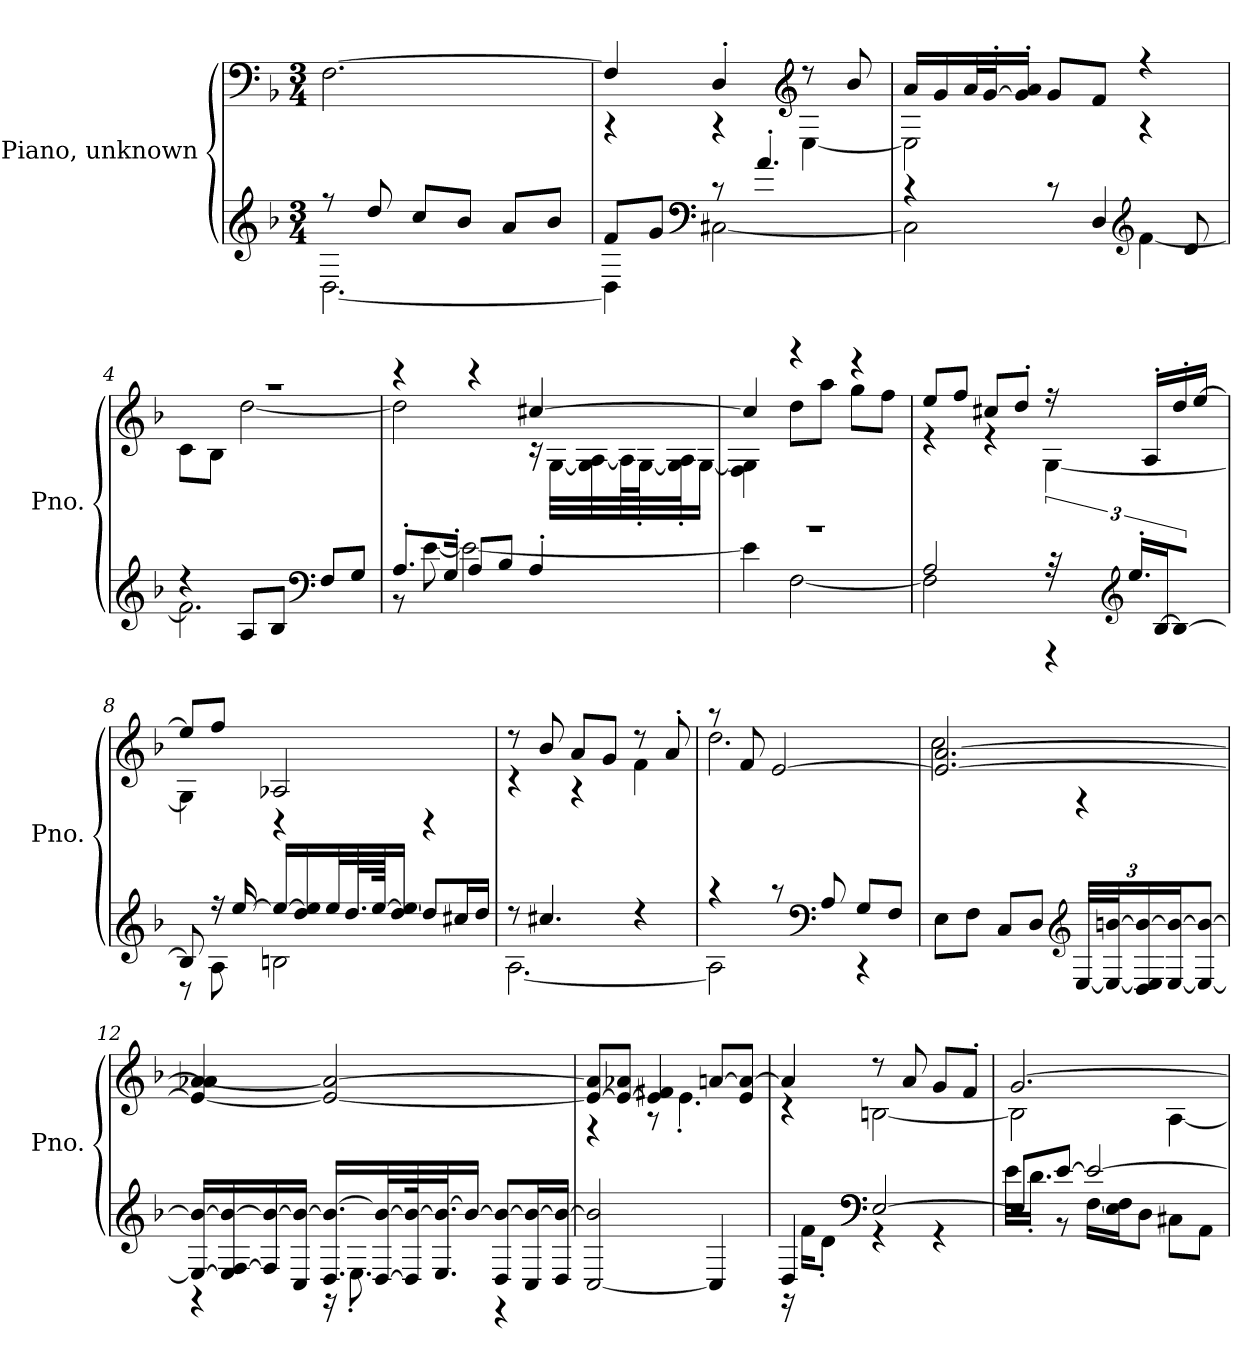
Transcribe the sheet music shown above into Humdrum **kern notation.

**kern	**kern
*part1	*part1
*staff2	*staff1
*I"Piano, unknown	*
*I'Pno.	*
*clefG2	*clefF4
*k[b-]	*k[b-]
*M3/4	*M3/4
*MM107	*MM107
=1	=1
*^	*
8r	[2.D\	[2.F\
8dd/	.	.
8cc/L	.	.
8b-/J	.	.
8a/L	.	.
8b-/J	.	.
=2	=2	=2
*	*	*^
8f/L	4D\]	4F/]	4r
8g/J	.	.	.
*clefF4	*	*	*
8r	[2C#X\	4D'/	4r
4.a'/	.	.	.
*	*	*clefG2	*
.	.	8r	[4E\
.	.	8b-/	.
=3	=3	=3	=3
4r	2C#\]	16a/LL	2E\]
.	.	16g/	.
.	.	32a/L	.
.	.	[32g'/J	.
.	.	16g/]' 16a/'JJ	.
8r	.	8g/L	.
4D/	.	8f/J	.
*clefG2	*	*	*
.	[4f\	4r	4r
8d/	.	.	.
=4	=4	=4	=4
4r	2.f\]	2.r	8c\L
.	.	.	8B-\J
8A/L	.	.	[2dd\
8B-/J	.	.	.
*clefF4	*	*	*
8F/L	.	.	.
8G/J	.	.	.
!!LO:LB:g=z	!!
=5	=5	=5	=5
8.A'/L	8r	4r	2dd\]
.	[8e\	.	.
16G'/Jk	.	.	.
8A/L	2e\_	4r	.
8B-/J	.	.	.
4A'/	.	[4cc#X/	16r
.	.	.	[32G\LLL
.	.	.	32G\] [32A\
.	.	.	64A\L]
.	.	.	[64G'\J
.	.	.	32G\]' 32A\'J
.	.	.	[16G\JJ
=6	=6	=6	=6
2.r	4e\]	4cc#/]	4F\ 4G\]
.	[2F\	4r	8dd\L
.	.	.	8aa\J
.	.	4r	8gg\L
.	.	.	8ff\J
=7	=7	=7	=7
2A/	2F\]	8ee/L	4r
.	.	8ff/J	.
.	.	8cc#X/L	4r
.	.	8dd'/J	.
48r	4r	16r	[4G\
*clefG2	*	*	*
24.ee'/LL	.	.	.
.	.	16A'/LL	.
[24B-/J	.	.	.
8B-/J_	.	16dd'/	.
.	.	[16ee/JJ	.
!!LO:LB:g=z	!!
=8	=8	=8	=8
8B-/]	8r	8ee/L]	4G\]
16r	8A\	8ff/J	.
[16ee/	.	.	.
16ee/LL_	2Bn\	2A-X/	4r
16dd/ 16ee/]	.	.	.
32ee/L	.	.	.
64.dd/L	.	.	.
[128ee/JJK	.	.	.
[16dd/ 16ee/]JJ	.	.	.
8dd/L]	.	.	4r
16cc#X/L	.	.	.
16dd/JJ	.	.	.
=9	=9	=9	=9
8r	[2.A\	8r	4r
4.cc#X/	.	8b-/	.
.	.	8a/L	4r
.	.	8g/J	.
4r	.	8r	4f\
.	.	8a'/	.
=10	=10	=10	=10
4r	2A\]	8r	2.dd\
.	.	8f/	.
8r	.	[2e/	.
*clefF4	*	*	*
8A/	.	.	.
8G/L	4r	.	.
8F/J	.	.	.
*v	*v	*	*
!!LO:LB:g=z	!!
=11	=11	=11
8E\L	2.e/_ [2.a/	2cc\
8F\J	.	.
8C/L	.	.
8D/J	.	.
*clefG2	*	*
*Xbrackettup	*	*
[48E/LLL	.	4r
48E/_ [48bn/J	.	.
24D/ 24E/] 24b/_	.	.
[24E/ 24b/_J	.	.
8E/_ 8b/_J	.	.
*	*v	*v
=12	=12
*^	*
16E/_ 16b/_LL	4r	4e/_ [4a-X/ 4a/]
16E/] [16F/ 16b/_	.	.
16F/] 16b/_	.	.
16C/ 16b/_JJ	.	.
16.D/ 16.b/_LL	16r	2e/_ 2a-/_
.	8.E'\	.
[32D/ 32b/_L	.	.
64D/] 64b/_K	.	.
32.E/ 32.b/_J	.	.
16b/JJ_	.	.
8D/ 8b/_L	4r	.
16C/ 16b/_L	.	.
16D/ 16b/_JJ	.	.
*v	*v	*
!!LO:LB:g=z
=13	=13
*	*^
[2C/ 2b/]	8e/_ 8a-/]L	4r
.	8e/_ 8a-X/J	.
.	4e/] 4f#X/	8r
.	.	4.e'\
4C/]	[8an/L	.
.	8e/ 8a/_J	.
=14	=14	=14
*^	*	*
4D/	16r	4a/]	4r
.	16f\KL	.	.
.	8d'\J	.	.
*clefF4	*	*	*
[2E/	4r	8r	[2Bn\
.	.	8a/	.
.	4r	8g/L	.
.	.	8f'/J	.
=15	=15	=15	=15
8E/L]	32e\KLL	[2.g/	2B\]
.	16.d'\JJ	.	.
[8e/J	8r	.	.
2e/_	[16F\LL	.	.
.	16E\ 16F\]J	.	.
.	8D\J	.	.
.	8C#X\L	.	[4A\
.	8AA\J	.	.
*v	*v	*	*
*	*v	*v
=	=
*-	*-
